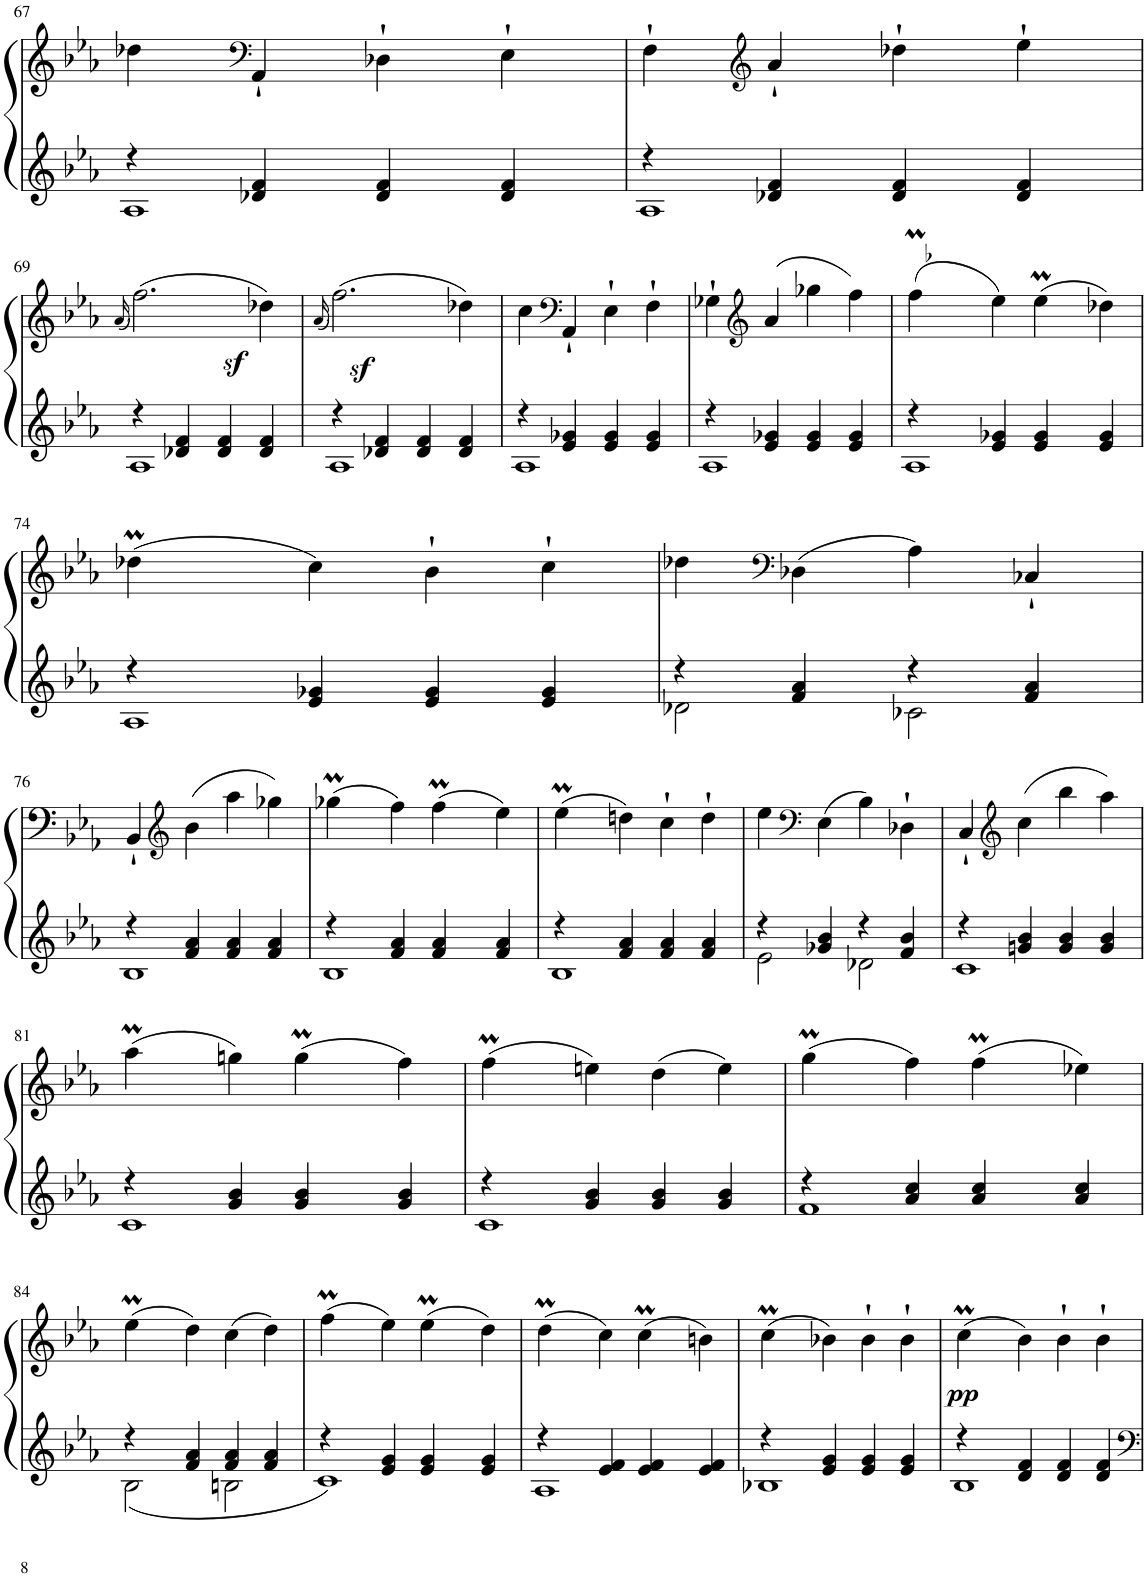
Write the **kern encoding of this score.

**kern	**kern	**dynam
*part1	*part1	*part1
*staff2	*staff1	*staff1/2
*I"Piano	*	*
*I'Pno	*	*
!!LO:PB:g=z
*clefG2	*clefG2	*
*k[b-e-a-]	*k[b-e-a-]	*
*M4/4	*M4/4	*
*met(c|)	*met(c|)	*
=67	=67	=67
*^	*	*
4r	1A-	4dd-X\	.
*	*	*clefF4	*
4d-X/ 4f/	.	4AA-'`/	.
4d-/ 4f/	.	4D-X'`\	.
4d-/ 4f/	.	4E-'`\	.
=68	=68	=68	=68
4r	1A-	4F'`\	.
*	*	*clefG2	*
4d-X/ 4f/	.	4a-'`/	.
4d-/ 4f/	.	4dd-X'`\	.
4d-/ 4f/	.	4ee-'`\	.
!!LO:LB:g=z
=69	=69	=69	=69
.	.	(16qa-/	.
4r	1A-	(2.ffz<\)	.
4d-X/ 4f/	.	.	.
4d-/ 4f/	.	.	.
4d-/ 4f/	.	4dd-X\)	.
=70	=70	=70	=70
.	.	(16qa-/	.
4r	1A-	(2.ffz<\)	.
4d-X/ 4f/	.	.	.
4d-/ 4f/	.	.	.
4d-/ 4f/	.	4dd-X\)	.
=71	=71	=71	=71
4r	1A-	4cc\	.
*	*	*clefF4	*
4e-/ 4g-X/	.	4AA-'`/	.
4e-/ 4g-/	.	4E-'`\	.
4e-/ 4g-/	.	4F'`\	.
=72	=72	=72	=72
4r	1A-	4G-X'`\	.
*	*	*clefG2	*
4e-/ 4g-X/	.	(4a-/	.
4e-/ 4g-/	.	4gg-X\	.
4e-/ 4g-/	.	4ff\)	.
=73	=73	=73	=73
*	*	*^	*
4r	1A-	(4ffM\	16ff!LL	.
.	.	.	16gg-X!J	.
.	.	.	8ff!J	.
4e-/ 4g-X/	.	4ee-\)	4ryy	.
4e-/ 4g-/	.	(4ee-M\	16ee-!LL	.
.	.	.	16ff!J	.
.	.	.	8ee-!J	.
4e-/ 4g-/	.	4dd-X\)	4ryy	.
!!LO:LB:g=z	!!
=74	=74	=74	=74	=74
4r	1A-	(4dd-XM\	16dd-X!LL	.
.	.	.	16ee-!J	.
.	.	.	8dd-!J	.
4e-/ 4g-X/	.	4cc\)	2.ryy	.
4e-/ 4g-/	.	4b-'`\	.	.
4e-/ 4g-/	.	4cc'`\	.	.
*	*	*v	*v	*
=75	=75	=75	=75
4r	2d-X\	4dd-X\	.
*	*	*clefF4	*
4f/ 4a-/	.	(4D-X\	.
4r	2c-X\	4A-\)	.
4f/ 4a-/	.	4C-X'`/	.
!!LO:LB:g=z
=76	=76	=76	=76
4r	1B-	4BB-'`/	.
*	*	*clefG2	*
4f/ 4a-/	.	(4b-\	.
4f/ 4a-/	.	4aa-\	.
4f/ 4a-/	.	4gg-X\)	.
=77	=77	=77	=77
*	*	*^	*
4r	1B-	(4gg-XM\	16gg-X!LL	.
.	.	.	16aa-!J	.
.	.	.	8gg-!J	.
4f/ 4a-/	.	4ff\)	4ryy	.
4f/ 4a-/	.	(4ffM\	16ff!LL	.
.	.	.	16gg-!J	.
.	.	.	8ff!J	.
4f/ 4a-/	.	4ee-\)	4ryy	.
=78	=78	=78	=78	=78
4r	1B-	(4ee-M\	16ee-!LL	.
.	.	.	16ff!J	.
.	.	.	8ee-!J	.
4f/ 4a-/	.	4ddn\)	2.ryy	.
4f/ 4a-/	.	4cc'`\	.	.
4f/ 4a-/	.	4dd'`\	.	.
*	*	*v	*v	*
=79	=79	=79	=79
4r	2e-\	4ee-\	.
*	*	*clefF4	*
4g-X/ 4b-/	.	(4E-\	.
4r	2d-X\	4B-\)	.
4f/ 4b-/	.	4D-X'`\	.
=80	=80	=80	=80
4r	1c	4C'`/	.
*	*	*clefG2	*
4gn/ 4b-/	.	(4cc\	.
4g/ 4b-/	.	4bb-\	.
4g/ 4b-/	.	4aa-\)	.
!!LO:LB:g=z
=81	=81	=81	=81
*	*	*^	*
4r	1c	(4aa-M\	16aa-!LL	.
.	.	.	16bb-!J	.
.	.	.	8aa-!J	.
4g/ 4b-/	.	4ggn\)	4ryy	.
4g/ 4b-/	.	(4ggm\	16gg!LL	.
.	.	.	16aa-!J	.
.	.	.	8gg!J	.
4g/ 4b-/	.	4ff\)	4ryy	.
=82	=82	=82	=82	=82
4r	1c	(4ffM\	16ff!LL	.
.	.	.	16gg!J	.
.	.	.	8ff!J	.
4g/ 4b-/	.	4een\)	2.ryy	.
4g/ 4b-/	.	(4dd\	.	.
4g/ 4b-/	.	4ee\)	.	.
=83	=83	=83	=83	=83
4r	1f	(4ggm\	16gg!LL	.
.	.	.	16aa-!J	.
.	.	.	8gg!J	.
4a-/ 4cc/	.	4ff\)	4ryy	.
4a-/ 4cc/	.	(4ffM\	16ff!LL	.
.	.	.	16gg!J	.
.	.	.	8ff!J	.
4a-/ 4cc/	.	4ee-X\)	4ryy	.
!!LO:LB:g=z	!!
=84	=84	=84	=84	=84
4r	2B-\	(4ee-M\	16ee-!LL	.
.	.	.	16ff!J	.
.	.	.	8ee-!J	.
4f/ 4a-/	.	4dd\)	2.ryy	.
4f/ 4a-/	2Bn\	(4cc\	.	.
4f/ 4a-/	.	4dd\)	.	.
=85	=85	=85	=85	=85
4r	1c	(4ffM\	16ff!LL	.
.	.	.	16gg!J	.
.	.	.	8ff!J	.
4e-/ 4g/	.	4ee-\)	4ryy	.
4e-/ 4g/	.	(4ee-M\	16ee-!LL	.
.	.	.	16ff!J	.
.	.	.	8ee-!J	.
4e-/ 4g/	.	4dd\)	4ryy	.
=86	=86	=86	=86	=86
4r	1A-	(4ddm\	16dd!LL	.
.	.	.	16ee-!J	.
.	.	.	8dd!J	.
4e-/ 4f/	.	4cc\)	4ryy	.
4e-/ 4f/	.	(4ccM\	16cc!LL	.
.	.	.	16dd!J	.
.	.	.	8cc!J	.
4e-/ 4f/	.	4bn\)	4ryy	.
=87	=87	=87	=87	=87
4r	1B-X	(4ccM\	16cc!LL	.
.	.	.	16dd!J	.
.	.	.	8cc!J	.
4e-/ 4g/	.	4b-X\)	2.ryy	.
4e-/ 4g/	.	4b-'`\	.	.
4e-/ 4g/	.	4b-'`\	.	.
=88	=88	=88	=88	=88
!	!	!	!	!LO:DY:b
4r	1B-	(4ccM\	16cc!LL	pp
.	.	.	16dd!J	.
.	.	.	8cc!J	.
4d/ 4f/	.	4b-\)	2.ryy	.
4d/ 4f/	.	4b-'`\	.	.
4d/ 4f/	.	4b-'`\	.	.
*v	*v	*	*	*
*	*v	*v	*
=	=	=
*-	*-	*-
